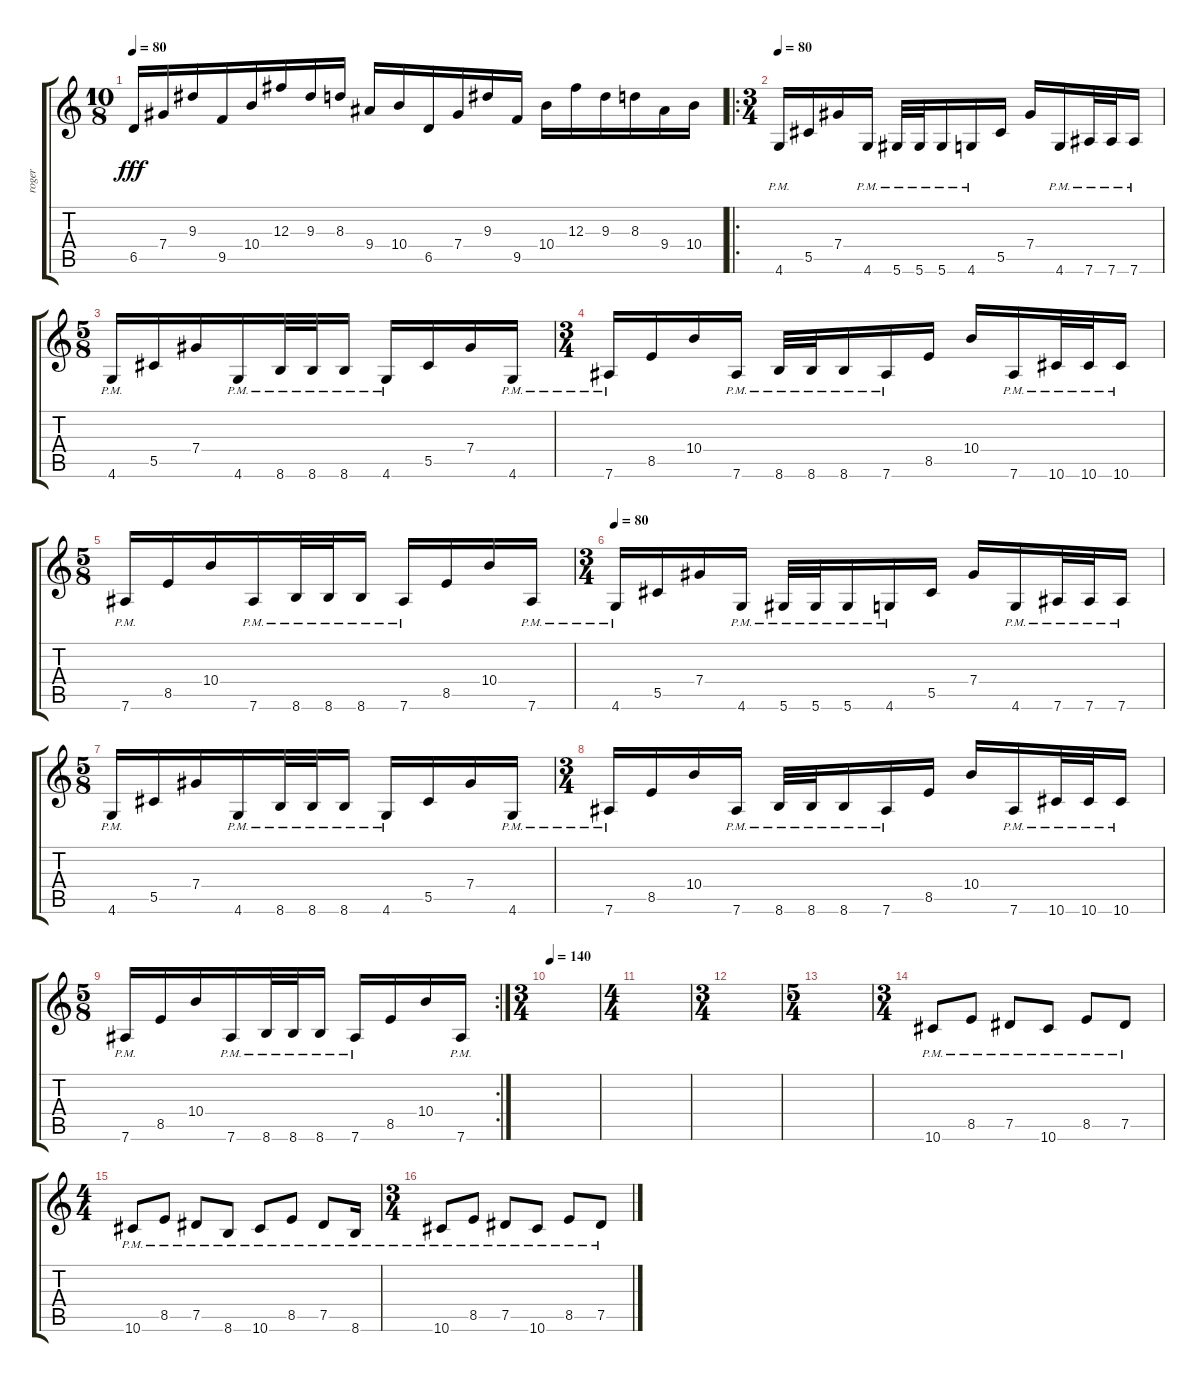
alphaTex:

\track ("roger" "roger") {instrument distortionguitar}
\staff {score tabs}
\tuning (Eb4 Bb3 Gb3 Db3 Ab2 Eb2) {hide}
\ts (10 8)
\tempo 80
\clef g2
\ks c
6.5.16{dy fff} 7.4.16 9.3.16 9.5.16 10.4.16 12.3.16 9.3.16 8.3.16 9.4.16 10.4.16 6.5.16 7.4.16 9.3.16 9.5.16 10.4.16 12.3.16 9.3.16 8.3.16 9.4.16 10.4.16 |
\ro
\ts (3 4)
\tempo 80
4.6{pm}.16 5.5.16 7.4.16 4.6{pm}.16 5.6{pm}.32 5.6{pm}.32 5.6{pm}.16 4.6{pm}.16 5.5.16 7.4.16 4.6{pm}.16 7.6{pm}.32 7.6{pm}.32 7.6{pm}.16 |
\ts (5 8)
4.6{pm}.16 5.5.16 7.4.16 4.6{pm}.16 8.6{pm}.32 8.6{pm}.32 8.6{pm}.16 4.6{pm}.16 5.5.16 7.4.16 4.6{pm}.16 |
\ts (3 4)
7.6{pm}.16 8.5.16 10.4.16 7.6{pm}.16 8.6{pm}.32 8.6{pm}.32 8.6{pm}.16 7.6{pm}.16 8.5.16 10.4.16 7.6{pm}.16 10.6{pm}.32 10.6{pm}.32 10.6{pm}.16 |
\ts (5 8)
7.6{pm}.16 8.5.16 10.4.16 7.6{pm}.16 8.6{pm}.32 8.6{pm}.32 8.6{pm}.16 7.6{pm}.16 8.5.16 10.4.16 7.6{pm}.16 |
\ts (3 4)
\tempo 80
4.6{pm}.16 5.5.16 7.4.16 4.6{pm}.16 5.6{pm}.32 5.6{pm}.32 5.6{pm}.16 4.6{pm}.16 5.5.16 7.4.16 4.6{pm}.16 7.6{pm}.32 7.6{pm}.32 7.6{pm}.16 |
\ts (5 8)
4.6{pm}.16 5.5.16 7.4.16 4.6{pm}.16 8.6{pm}.32 8.6{pm}.32 8.6{pm}.16 4.6{pm}.16 5.5.16 7.4.16 4.6{pm}.16 |
\ts (3 4)
7.6{pm}.16 8.5.16 10.4.16 7.6{pm}.16 8.6{pm}.32 8.6{pm}.32 8.6{pm}.16 7.6{pm}.16 8.5.16 10.4.16 7.6{pm}.16 10.6{pm}.32 10.6{pm}.32 10.6{pm}.16 |
\rc 2
\ts (5 8)
7.6{pm}.16 8.5.16 10.4.16 7.6{pm}.16 8.6{pm}.32 8.6{pm}.32 8.6{pm}.16 7.6{pm}.16 8.5.16 10.4.16 7.6{pm}.16 |
\ts (3 4)
\tempo 140
|
\ts (4 4)
|
\ts (3 4)
|
\ts (5 4)
|
\ts (3 4)
10.6{pm}.8 8.5{pm}.8 7.5{pm}.8 10.6{pm}.8 8.5{pm}.8 7.5{pm}.8 |
\ts (4 4)
10.6{pm}.8 8.5{pm}.8 7.5{pm}.8 8.6{pm}.8 10.6{pm}.8 8.5{pm}.8 7.5{pm}.8 8.6{pm}.16 |
\ts (3 4)
10.6{pm}.8 8.5{pm}.8 7.5{pm}.8 10.6{pm}.8 8.5{pm}.8 7.5{pm}.8
